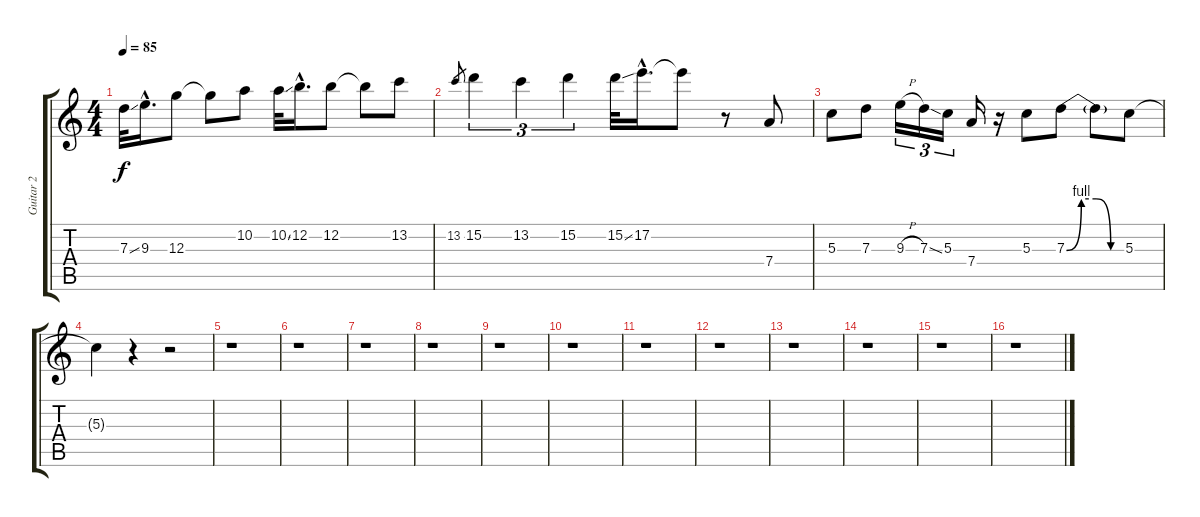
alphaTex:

\track ("Guitar 2" "Guitar 2") {instrument electricguitarclean}
\staff {score tabs}
\tuning (E4 B3 G3 D3 A2 E2) {hide}
\ts (4 4)
\tempo 85
\clef g2
\ks c
7.3{ss}.32{dy f} 9.3{hac}.16{d} 12.3.8 12.3{t}.8 10.2.8 10.2{ss}.32 12.2{hac}.16{d} 12.2.8 12.2{t}.8 13.2.8 |
13.2.8{gr} 15.2.4{tu (3 2)} 13.2.4{tu (3 2)} 15.2.4{tu (3 2)} 15.2{ss}.32 17.2{hac}.16{d} 17.2{t}.8 r.8 7.4.8 |
5.3.8 7.3.8 9.3{h}.16{tu (3 2)} 7.3{ss}.16{tu (3 2)} 5.3.16{tu (3 2)} 7.4.16 r.16 5.3.8 7.3{be (custom 0 0 15 4 30 4 45 0 60 0)}.8 7.3{t}.8 5.3.8 |
5.3{t}.4 r.4 r.2 |
r.1 |
r.1 |
r.1 |
r.1 |
r.1 |
r.1 |
r.1 |
r.1 |
r.1 |
r.1 |
r.1 |
r.1
